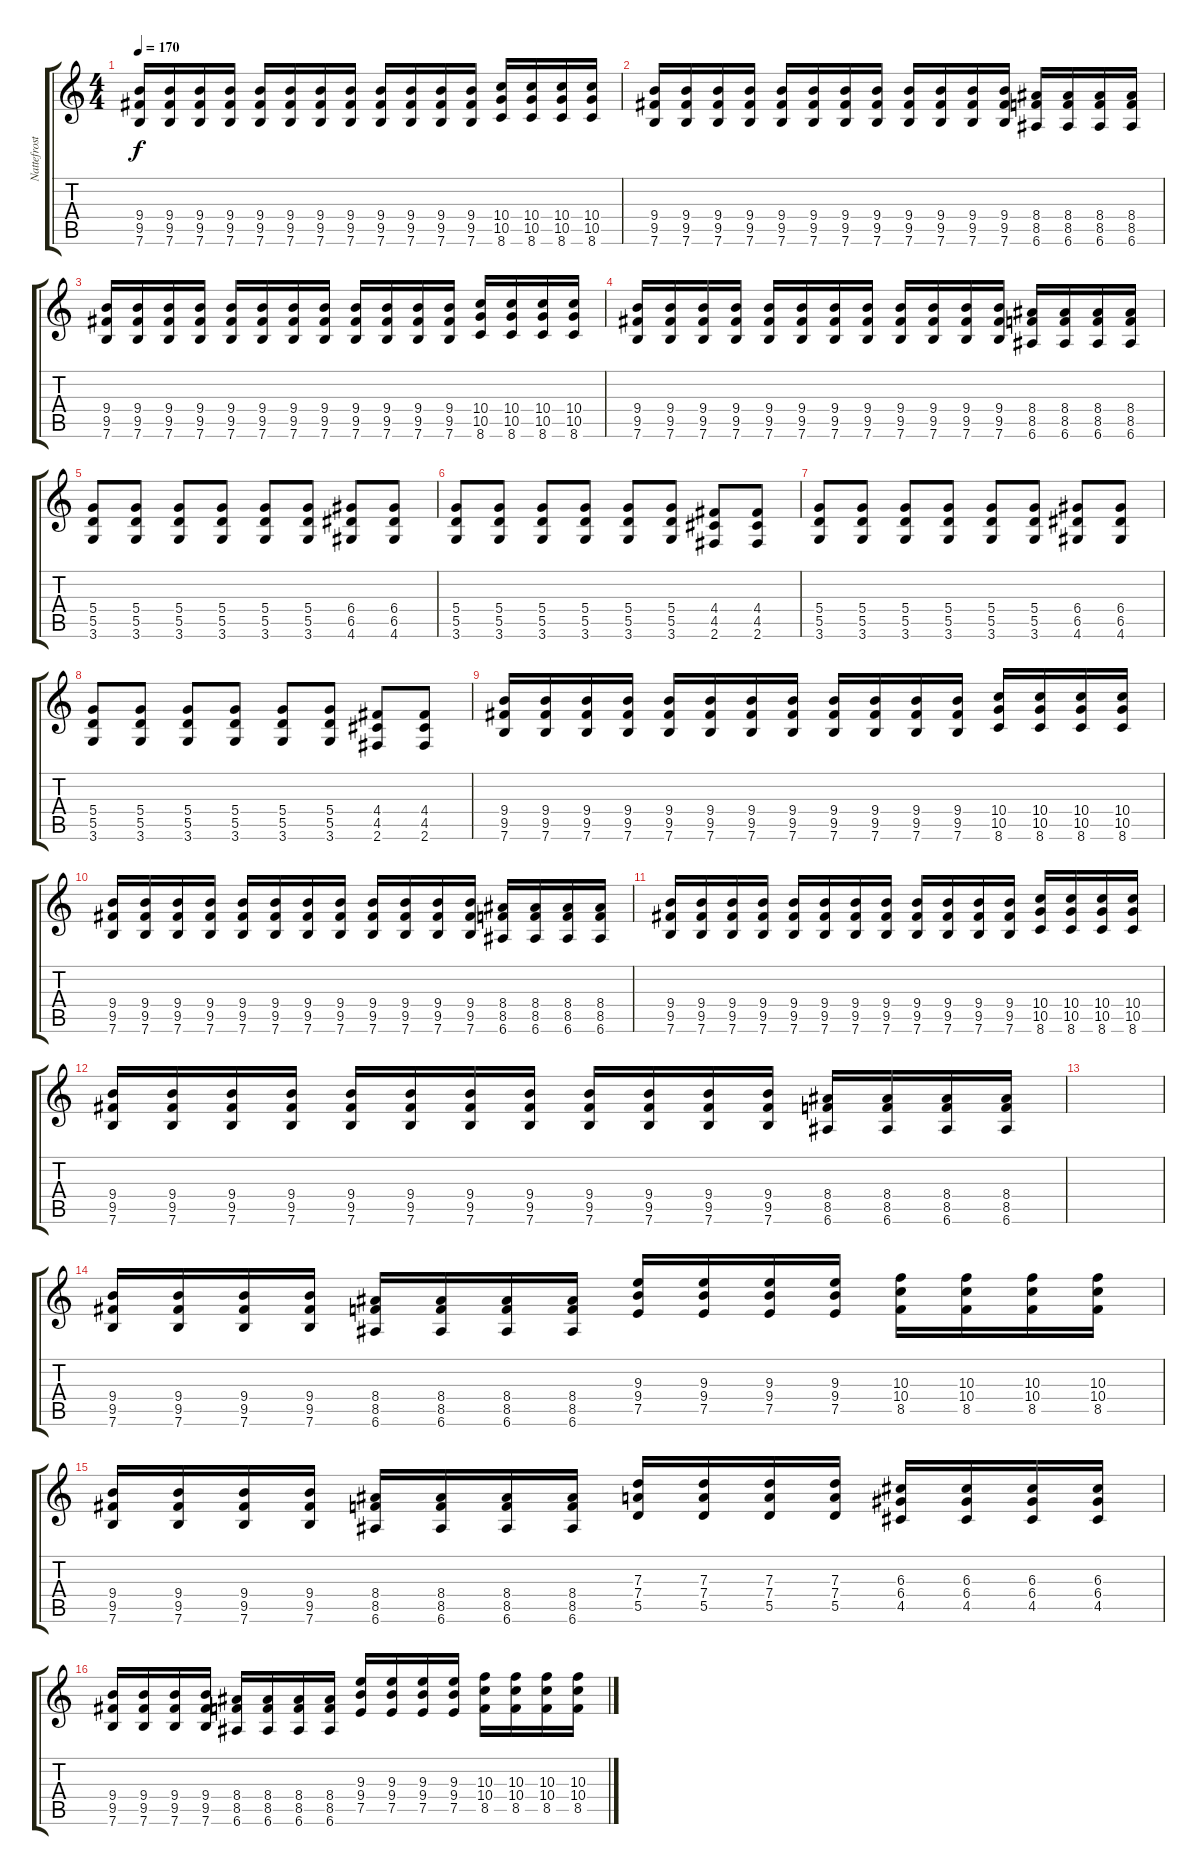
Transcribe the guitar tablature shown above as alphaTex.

\track ("Nattefrost" "Nattefrost") {instrument distortionguitar}
\staff {score tabs}
\tuning (E4 B3 G3 D3 A2 E2) {hide}
\ts (4 4)
\tempo 170
\clef g2
\ks c
(9.4 9.5 7.6).16{dy f} (9.4 9.5 7.6).16 (9.4 9.5 7.6).16 (9.4 9.5 7.6).16 (9.4 9.5 7.6).16 (9.4 9.5 7.6).16 (9.4 9.5 7.6).16 (9.4 9.5 7.6).16 (9.4 9.5 7.6).16 (9.4 9.5 7.6).16 (9.4 9.5 7.6).16 (9.4 9.5 7.6).16 (10.4 10.5 8.6).16 (10.4 10.5 8.6).16 (10.4 10.5 8.6).16 (10.4 10.5 8.6).16 |
(9.4 9.5 7.6).16 (9.4 9.5 7.6).16 (9.4 9.5 7.6).16 (9.4 9.5 7.6).16 (9.4 9.5 7.6).16 (9.4 9.5 7.6).16 (9.4 9.5 7.6).16 (9.4 9.5 7.6).16 (9.4 9.5 7.6).16 (9.4 9.5 7.6).16 (9.4 9.5 7.6).16 (9.4 9.5 7.6).16 (8.4 8.5 6.6).16 (8.4 8.5 6.6).16 (8.4 8.5 6.6).16 (8.4 8.5 6.6).16 |
(9.4 9.5 7.6).16 (9.4 9.5 7.6).16 (9.4 9.5 7.6).16 (9.4 9.5 7.6).16 (9.4 9.5 7.6).16 (9.4 9.5 7.6).16 (9.4 9.5 7.6).16 (9.4 9.5 7.6).16 (9.4 9.5 7.6).16 (9.4 9.5 7.6).16 (9.4 9.5 7.6).16 (9.4 9.5 7.6).16 (10.4 10.5 8.6).16 (10.4 10.5 8.6).16 (10.4 10.5 8.6).16 (10.4 10.5 8.6).16 |
(9.4 9.5 7.6).16 (9.4 9.5 7.6).16 (9.4 9.5 7.6).16 (9.4 9.5 7.6).16 (9.4 9.5 7.6).16 (9.4 9.5 7.6).16 (9.4 9.5 7.6).16 (9.4 9.5 7.6).16 (9.4 9.5 7.6).16 (9.4 9.5 7.6).16 (9.4 9.5 7.6).16 (9.4 9.5 7.6).16 (8.4 8.5 6.6).16 (8.4 8.5 6.6).16 (8.4 8.5 6.6).16 (8.4 8.5 6.6).16 |
(5.4 5.5 3.6).8 (5.4 5.5 3.6).8 (5.4 5.5 3.6).8 (5.4 5.5 3.6).8 (5.4 5.5 3.6).8 (5.4 5.5 3.6).8 (6.4 6.5 4.6).8 (6.4 6.5 4.6).8 |
(5.4 5.5 3.6).8 (5.4 5.5 3.6).8 (5.4 5.5 3.6).8 (5.4 5.5 3.6).8 (5.4 5.5 3.6).8 (5.4 5.5 3.6).8 (4.4 4.5 2.6).8 (4.4 4.5 2.6).8 |
(5.4 5.5 3.6).8 (5.4 5.5 3.6).8 (5.4 5.5 3.6).8 (5.4 5.5 3.6).8 (5.4 5.5 3.6).8 (5.4 5.5 3.6).8 (6.4 6.5 4.6).8 (6.4 6.5 4.6).8 |
(5.4 5.5 3.6).8 (5.4 5.5 3.6).8 (5.4 5.5 3.6).8 (5.4 5.5 3.6).8 (5.4 5.5 3.6).8 (5.4 5.5 3.6).8 (4.4 4.5 2.6).8 (4.4 4.5 2.6).8 |
(9.4 9.5 7.6).16 (9.4 9.5 7.6).16 (9.4 9.5 7.6).16 (9.4 9.5 7.6).16 (9.4 9.5 7.6).16 (9.4 9.5 7.6).16 (9.4 9.5 7.6).16 (9.4 9.5 7.6).16 (9.4 9.5 7.6).16 (9.4 9.5 7.6).16 (9.4 9.5 7.6).16 (9.4 9.5 7.6).16 (10.4 10.5 8.6).16 (10.4 10.5 8.6).16 (10.4 10.5 8.6).16 (10.4 10.5 8.6).16 |
(9.4 9.5 7.6).16 (9.4 9.5 7.6).16 (9.4 9.5 7.6).16 (9.4 9.5 7.6).16 (9.4 9.5 7.6).16 (9.4 9.5 7.6).16 (9.4 9.5 7.6).16 (9.4 9.5 7.6).16 (9.4 9.5 7.6).16 (9.4 9.5 7.6).16 (9.4 9.5 7.6).16 (9.4 9.5 7.6).16 (8.4 8.5 6.6).16 (8.4 8.5 6.6).16 (8.4 8.5 6.6).16 (8.4 8.5 6.6).16 |
(9.4 9.5 7.6).16 (9.4 9.5 7.6).16 (9.4 9.5 7.6).16 (9.4 9.5 7.6).16 (9.4 9.5 7.6).16 (9.4 9.5 7.6).16 (9.4 9.5 7.6).16 (9.4 9.5 7.6).16 (9.4 9.5 7.6).16 (9.4 9.5 7.6).16 (9.4 9.5 7.6).16 (9.4 9.5 7.6).16 (10.4 10.5 8.6).16 (10.4 10.5 8.6).16 (10.4 10.5 8.6).16 (10.4 10.5 8.6).16 |
(9.4 9.5 7.6).16 (9.4 9.5 7.6).16 (9.4 9.5 7.6).16 (9.4 9.5 7.6).16 (9.4 9.5 7.6).16 (9.4 9.5 7.6).16 (9.4 9.5 7.6).16 (9.4 9.5 7.6).16 (9.4 9.5 7.6).16 (9.4 9.5 7.6).16 (9.4 9.5 7.6).16 (9.4 9.5 7.6).16 (8.4 8.5 6.6).16 (8.4 8.5 6.6).16 (8.4 8.5 6.6).16 (8.4 8.5 6.6).16 |
|
(9.4 9.5 7.6).16 (9.4 9.5 7.6).16 (9.4 9.5 7.6).16 (9.4 9.5 7.6).16 (8.4 8.5 6.6).16 (8.4 8.5 6.6).16 (8.4 8.5 6.6).16 (8.4 8.5 6.6).16 (9.3 9.4 7.5).16 (9.3 9.4 7.5).16 (9.3 9.4 7.5).16 (9.3 9.4 7.5).16 (10.3 10.4 8.5).16 (10.3 10.4 8.5).16 (10.3 10.4 8.5).16 (10.3 10.4 8.5).16 |
(9.4 9.5 7.6).16 (9.4 9.5 7.6).16 (9.4 9.5 7.6).16 (9.4 9.5 7.6).16 (8.4 8.5 6.6).16 (8.4 8.5 6.6).16 (8.4 8.5 6.6).16 (8.4 8.5 6.6).16 (7.3 7.4 5.5).16 (7.3 7.4 5.5).16 (7.3 7.4 5.5).16 (7.3 7.4 5.5).16 (6.3 6.4 4.5).16 (6.3 6.4 4.5).16 (6.3 6.4 4.5).16 (6.3 6.4 4.5).16 |
(9.4 9.5 7.6).16 (9.4 9.5 7.6).16 (9.4 9.5 7.6).16 (9.4 9.5 7.6).16 (8.4 8.5 6.6).16 (8.4 8.5 6.6).16 (8.4 8.5 6.6).16 (8.4 8.5 6.6).16 (9.3 9.4 7.5).16 (9.3 9.4 7.5).16 (9.3 9.4 7.5).16 (9.3 9.4 7.5).16 (10.3 10.4 8.5).16 (10.3 10.4 8.5).16 (10.3 10.4 8.5).16 (10.3 10.4 8.5).16
